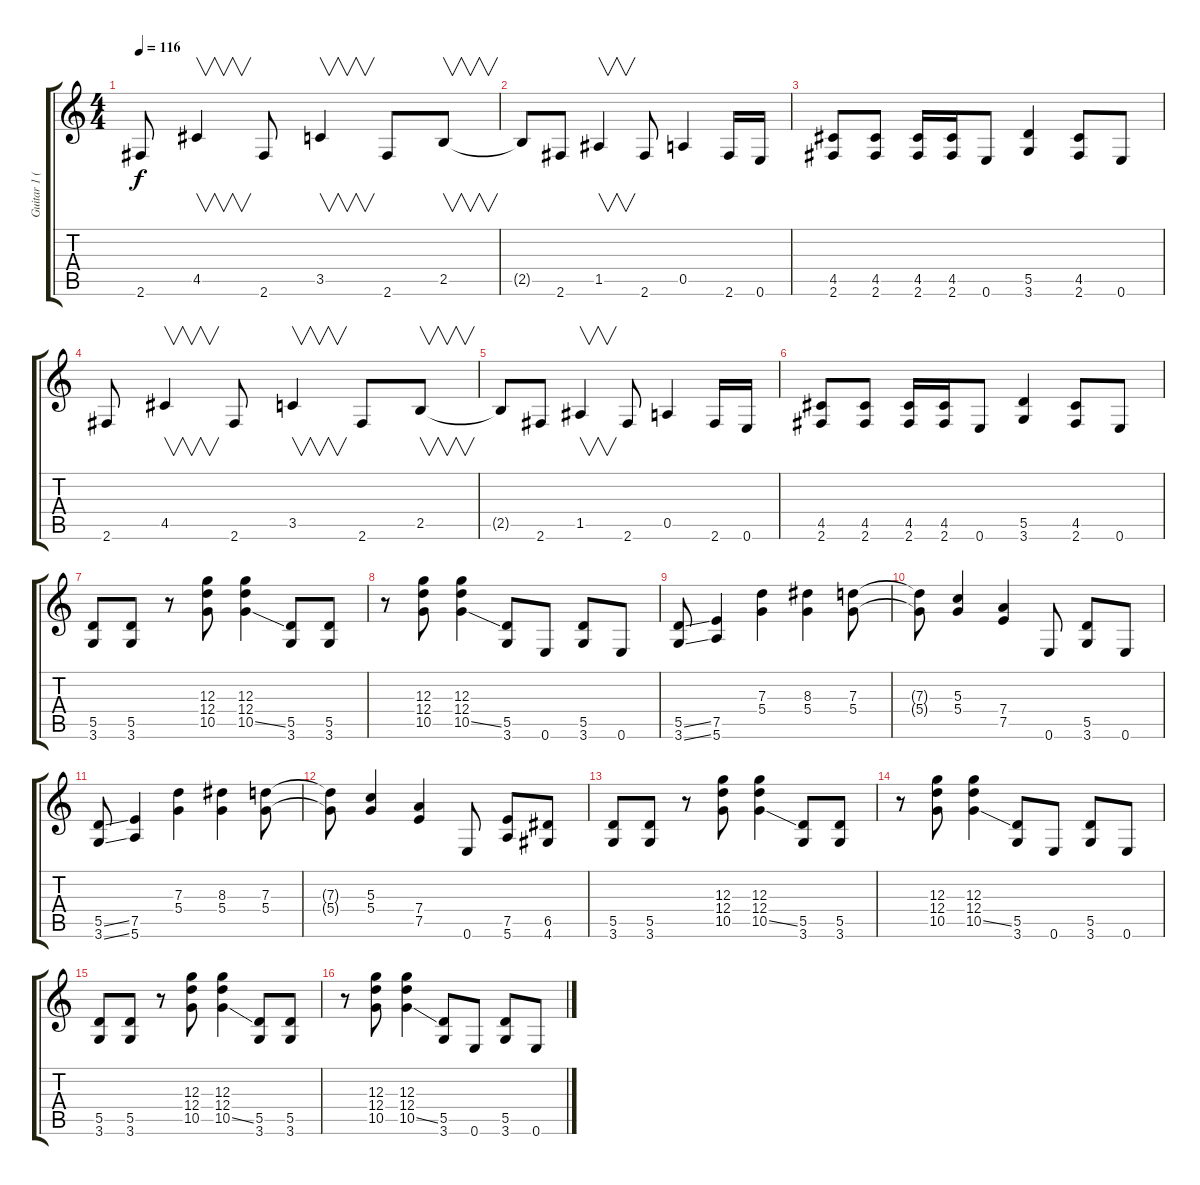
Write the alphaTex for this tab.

\track ("Guitar 1 (Distorted)" "Guitar 1 (") {instrument distortionguitar}
\staff {score tabs}
\tuning (E4 B3 G3 D3 A2 E2) {hide}
\ts (4 4)
\tempo 116
\clef g2
\ks c
2.6.8{dy f} 4.5.4{v} 2.6.8 3.5.4{v} 2.6.8 2.5.8{v} |
2.5{t}.8 2.6.8 1.5.4{v} 2.6.8 0.5.4 2.6.16 0.6.16 |
(4.5 2.6).8 (4.5 2.6).8 (4.5 2.6).16 (4.5 2.6).16 0.6.8 (5.5 3.6).4 (4.5 2.6).8 0.6.8 |
2.6.8 4.5.4{v} 2.6.8 3.5.4{v} 2.6.8 2.5.8{v} |
2.5{t}.8 2.6.8 1.5.4{v} 2.6.8 0.5.4 2.6.16 0.6.16 |
(4.5 2.6).8 (4.5 2.6).8 (4.5 2.6).16 (4.5 2.6).16 0.6.8 (5.5 3.6).4 (4.5 2.6).8 0.6.8 |
(5.5 3.6).8 (5.5 3.6).8 r.8 (12.3 12.4 10.5).8 (12.3 12.4 10.5{ss}).4 (5.5 3.6).8 (5.5 3.6).8 |
r.8 (12.3 12.4 10.5).8 (12.3 12.4 10.5{ss}).4 (5.5 3.6).8 0.6.8 (5.5 3.6).8 0.6.8 |
(5.5{ss} 3.6{ss}).8 (7.5 5.6).4 (7.3 5.4).4 (8.3 5.4).4 (7.3 5.4).8 |
(7.3{t} 5.4{t}).8 (5.3 5.4).4 (7.4 7.5).4 0.6.8 (5.5 3.6).8 0.6.8 |
(5.5{ss} 3.6{ss}).8 (7.5 5.6).4 (7.3 5.4).4 (8.3 5.4).4 (7.3 5.4).8 |
(7.3{t} 5.4{t}).8 (5.3 5.4).4 (7.4 7.5).4 0.6.8 (7.5 5.6).8 (6.5 4.6).8 |
(5.5 3.6).8 (5.5 3.6).8 r.8 (12.3 12.4 10.5).8 (12.3 12.4 10.5{ss}).4 (5.5 3.6).8 (5.5 3.6).8 |
r.8 (12.3 12.4 10.5).8 (12.3 12.4 10.5{ss}).4 (5.5 3.6).8 0.6.8 (5.5 3.6).8 0.6.8 |
(5.5 3.6).8 (5.5 3.6).8 r.8 (12.3 12.4 10.5).8 (12.3 12.4 10.5{ss}).4 (5.5 3.6).8 (5.5 3.6).8 |
r.8 (12.3 12.4 10.5).8 (12.3 12.4 10.5{ss}).4 (5.5 3.6).8 0.6.8 (5.5 3.6).8 0.6.8
